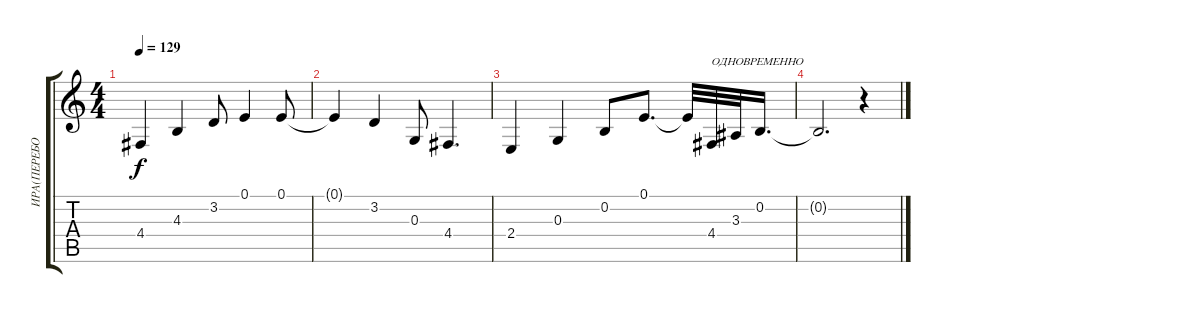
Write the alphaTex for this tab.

\track ("ИРА(ПЕРЕБОР)" "ИРА(ПЕРЕБО") {instrument harpsichord}
\staff {score tabs}
\tuning (E4 B3 G3 D3 A2 E2) {hide}
\ts (4 4)
\tempo 129
\clef g2
\ks c
4.4.4{dy f} 4.3.4 3.2.8 0.1.4 0.1.8 |
0.1{t}.4 3.2.4 0.3.8 4.4.4{d} |
2.4.4 0.3.4 0.2.8 0.1.8{d} 0.1{t}.32 4.4.32{txt "ОДНОВРЕМЕННО"} 3.3.32 0.2.16{d} |
0.2{t}.2{d} r.4
